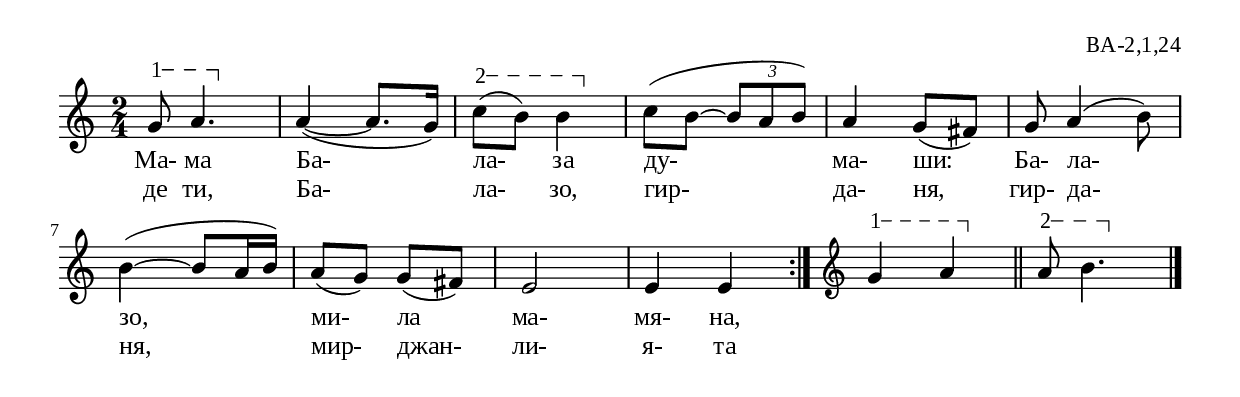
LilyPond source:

%{
BA_2_1_24
%}

\include "td-preamble.ly"

\score {
\relative c'' {
%% \tempo 4 = 152
  \time 2/4
\varA  
  g8\startTextSpan a4.\stopTextSpan | 
a4~( a8.[ g16]) | 
\varB
c8\startTextSpan( b) b4\stopTextSpan | 
c8( [ b]~ \times 2/3 { b8 [ a b]) } | a4 g8( fis) | 
g8 a4( b8) | 
\break
b4~( b8[ a16 b16]) | a8( g) g8( fis) | e2 | e4 e   
 \bar ":|" 
\endm 
\varA  
  g4\startTextSpan a4\stopTextSpan \bar "||"
\varB
a8\startTextSpan b4.\stopTextSpan \bar "|."  
 }
\addlyrics { Ма- ма Ба- ла- за ду- ма- ши: Ба- ла- зо, ми- ла ма- мя- на, }
\addlyrics { де ти, Ба- ла- зо, гир- да- ня, гир- да- ня, мир- джан- ли- я- та }
%
\layout {
  indent = #0
  line-width = 190\mm
  ragged-right=##f
}
%
\midi { 
	\context {
		\Score
		tempoWholesPerMinute = #(ly:make-moment 152 4)
		}
	}
}
%
\header{
  opus = "ВА-2,1,24"
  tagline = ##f
}


